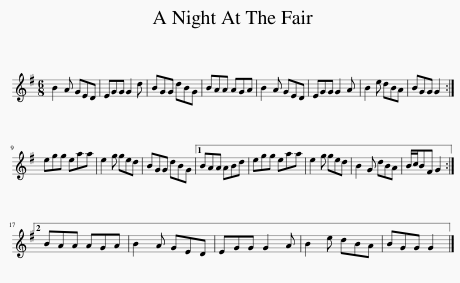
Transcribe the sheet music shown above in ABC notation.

X:1
L:1/8
M:6/8
I:linebreak $
K:G
V:1 treble
V:1
 B2 A GED | EGG G2 d | BGG dBG | BAA AGA | B2 A GED | %5
 EGG G2 A | B2 e dBA | BGG G2 :|$ egg eaa | e2 g ged | %10
 BGG dBG |1 BAA ABd | egg eaa | e2 g ged | B2 G dBA | %15
 B/c/BF G2 :|2$ BAA AGA | B2 A GED | EGG G2 A | B2 e dBA | %20
 BGG G2 |] %21
